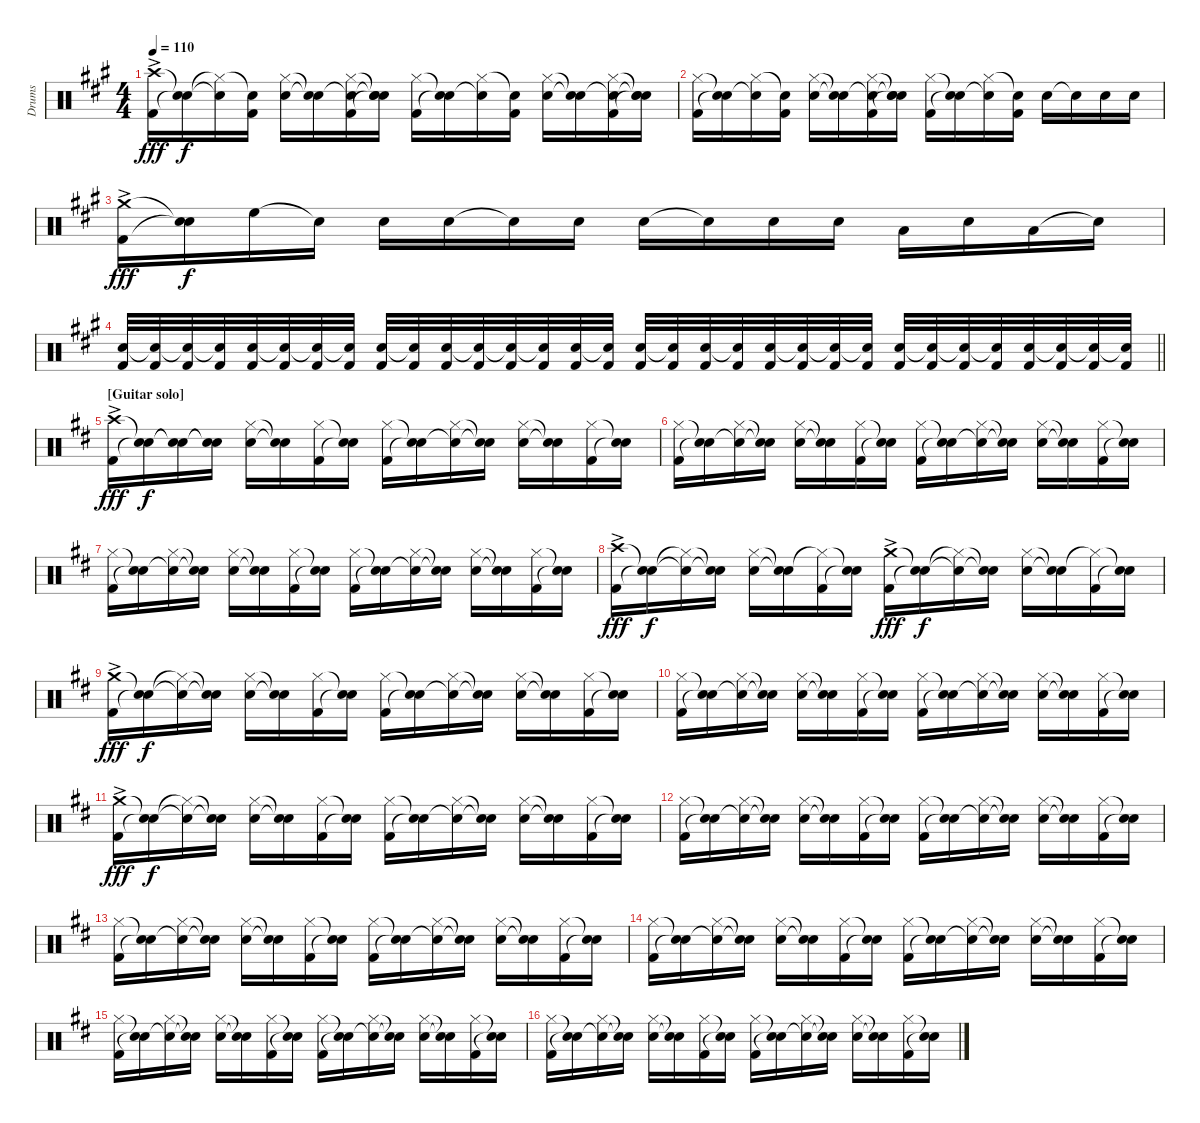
\track ("Drums" "Drums") {instrument percussion}
\staff {score}
\articulation defaults
\ts (4 4)
\tempo 110
\clef neutral
\ks a
("Crash high (hit)"{ac} "Kick (hit) 2").16{dy fff} ("Snare (hit)"{t} "Snare (hit)"{t}).16{dy f} ("Hi-Hat (closed)"{t} "Snare (hit)"{t}).16 ("Snare (hit)"{t} "Kick (hit) 2").16 ("Hi-Hat (closed)" "Snare (hit) 2").16 ("Snare (hit)"{t} "Snare (hit)"{t}).16 ("Hi-Hat (closed)" "Snare (hit)"{t} "Kick (hit) 2").16 ("Snare (hit)"{t} "Snare (hit)"{t} "Snare (hit)"{t}).16 ("Hi-Hat (closed)" "Kick (hit) 2").16 ("Snare (hit)"{t} "Snare (hit)"{t}).16 ("Hi-Hat (closed)" "Snare (hit)"{t}).16 ("Snare (hit)"{t} "Kick (hit) 2").16 ("Hi-Hat (closed)" "Snare (hit) 2").16 ("Snare (hit)"{t} "Snare (hit)"{t}).16 ("Hi-Hat (closed)" "Snare (hit)"{t} "Kick (hit) 2").16 ("Snare (hit)"{t} "Snare (hit)"{t} "Snare (hit)"{t}).16 |
("Hi-Hat (closed)" "Kick (hit) 2").16 ("Snare (hit)"{t} "Snare (hit)"{t}).16 ("Hi-Hat (closed)" "Snare (hit)"{t}).16 ("Snare (hit)"{t} "Kick (hit) 2").16 ("Hi-Hat (closed)" "Snare (hit) 2").16 ("Snare (hit)"{t} "Snare (hit)"{t}).16 ("Hi-Hat (closed)" "Snare (hit)"{t} "Kick (hit) 2").16 ("Snare (hit)"{t} "Snare (hit)"{t} "Snare (hit)"{t}).16 ("Hi-Hat (closed)" "Kick (hit) 2").16 ("Snare (hit)"{t} "Snare (hit)"{t}).16 ("Hi-Hat (closed)" "Snare (hit)"{t}).16 ("Snare (hit)"{t} "Kick (hit) 2").16 "Snare (hit) 2".16 "Snare (hit)"{t}.16 "Snare (hit) 2".16 "Snare (hit) 2".16 |
("Crash medium (hit)"{ac} "Kick (hit) 2").16{dy fff} ("Snare (hit)"{t} "Snare (hit)"{t}).16{dy f} "High Floor Tom (hit)".16 "Snare (hit)"{t}.16 "Snare (hit) 2".16 "Snare (hit) 2".16 "Snare (hit)"{t}.16 "Snare (hit) 2".16 "Snare (hit) 2".16 "Snare (hit)"{t}.16 "Snare (hit) 2".16 "Snare (hit) 2".16 "Low Tom (hit)".16 "Snare (hit) 2".16 "Low Tom (hit)".16 "Snare (hit)"{t}.16 |
\barLineRight lightlight
("Snare (hit) 2" "Kick (hit) 2").32 ("Snare (hit)"{t} "Kick (hit) 2").32 ("Snare (hit)"{t} "Kick (hit) 2").32 ("Snare (hit)"{t} "Kick (hit) 2").32 ("Snare (hit) 2" "Kick (hit) 2").32 ("Snare (hit)"{t} "Kick (hit) 2").32 ("Snare (hit)"{t} "Kick (hit) 2").32 ("Snare (hit)"{t} "Kick (hit) 2").32 ("Snare (hit) 2" "Kick (hit) 2").32 ("Snare (hit)"{t} "Kick (hit) 2").32 ("Snare (hit) 2" "Kick (hit) 2").32 ("Snare (hit)"{t} "Kick (hit) 2").32 ("Snare (hit)"{t} "Kick (hit) 2").32 ("Snare (hit)"{t} "Kick (hit) 2").32 ("Snare (hit) 2" "Kick (hit) 2").32 ("Snare (hit) 2"{t} "Kick (hit) 2").32 ("Snare (hit) 2" "Kick (hit) 2").32 ("Snare (hit)"{t} "Kick (hit) 2").32 ("Snare (hit) 2" "Kick (hit) 2").32 ("Snare (hit)"{t} "Kick (hit) 2").32 ("Snare (hit) 2" "Kick (hit) 2").32 ("Snare (hit)"{t} "Kick (hit) 2").32 ("Snare (hit)"{t} "Kick (hit) 2").32 ("Snare (hit)"{t} "Kick (hit) 2").32 ("Snare (hit) 2" "Kick (hit) 2").32 ("Snare (hit)"{t} "Kick (hit) 2").32 ("Snare (hit)"{t} "Kick (hit) 2").32 ("Snare (hit)"{t} "Kick (hit) 2").32 ("Snare (hit) 2" "Kick (hit) 2").32 ("Snare (hit)"{t} "Kick (hit) 2").32 ("Snare (hit)"{t} "Kick (hit) 2").32 ("Snare (hit)"{t} "Kick (hit) 2").32 |
\section ("" "[Guitar solo]")
\ks d
("Crash high (hit)"{ac} "Kick (hit) 2").16{dy fff} ("Snare (hit)"{t} "Snare (hit)"{t}).16{dy f} ("Snare (hit)"{t} "Snare (hit)"{t}).16 ("Snare (hit)"{t} "Snare (hit)"{t}).16 ("Hi-Hat (closed)" "Snare (hit) 2").16 ("Snare (hit)"{t} "Snare (hit)"{t}).16 ("Hi-Hat (closed)" "Kick (hit) 2").16 ("Snare (hit)"{t} "Snare (hit)"{t}).16 ("Hi-Hat (closed)" "Kick (hit) 2").16 ("Snare (hit)"{t} "Snare (hit)"{t}).16 ("Hi-Hat (closed)" "Snare (hit)"{t}).16 ("Snare (hit)"{t} "Snare (hit)"{t}).16 ("Hi-Hat (closed)" "Snare (hit) 2").16 ("Snare (hit)"{t} "Snare (hit)"{t}).16 ("Hi-Hat (closed)" "Kick (hit) 2").16 ("Snare (hit)"{t} "Snare (hit)"{t}).16 |
("Hi-Hat (closed)" "Kick (hit) 2").16 ("Snare (hit)"{t} "Snare (hit)"{t}).16 ("Hi-Hat (closed)" "Snare (hit)"{t}).16 ("Snare (hit)"{t} "Snare (hit)"{t}).16 ("Hi-Hat (closed)" "Snare (hit) 2").16 ("Snare (hit)"{t} "Snare (hit)"{t}).16 ("Hi-Hat (closed)" "Kick (hit) 2").16 ("Snare (hit)"{t} "Snare (hit)"{t}).16 ("Hi-Hat (closed)" "Kick (hit) 2").16 ("Snare (hit)"{t} "Snare (hit)"{t}).16 ("Hi-Hat (closed)" "Snare (hit)"{t}).16 ("Snare (hit)"{t} "Snare (hit)"{t}).16 ("Hi-Hat (closed)" "Snare (hit) 2").16 ("Snare (hit)"{t} "Snare (hit)"{t}).16 ("Hi-Hat (closed)" "Kick (hit) 2").16 ("Snare (hit)"{t} "Snare (hit)"{t}).16 |
("Hi-Hat (closed)" "Kick (hit) 2").16 ("Snare (hit)"{t} "Snare (hit)"{t}).16 ("Hi-Hat (closed)" "Snare (hit)"{t}).16 ("Snare (hit)"{t} "Snare (hit)"{t}).16 ("Hi-Hat (closed)" "Snare (hit) 2").16 ("Snare (hit)"{t} "Snare (hit)"{t}).16 ("Hi-Hat (closed)" "Kick (hit) 2").16 ("Snare (hit)"{t} "Snare (hit)"{t}).16 ("Hi-Hat (closed)" "Kick (hit) 2").16 ("Snare (hit)"{t} "Snare (hit)"{t}).16 ("Hi-Hat (closed)" "Snare (hit)"{t}).16 ("Snare (hit)"{t} "Snare (hit)"{t}).16 ("Hi-Hat (closed)" "Snare (hit) 2").16 ("Snare (hit)"{t} "Snare (hit)"{t}).16 ("Hi-Hat (closed)" "Kick (hit) 2").16 ("Snare (hit)"{t} "Snare (hit)"{t}).16 |
("Crash high (hit)"{ac} "Kick (hit) 2").16{dy fff} ("Snare (hit)"{t} "Snare (hit)"{t}).16{dy f} ("Hi-Hat (closed)"{t} "Snare (hit)"{t}).16 ("Snare (hit)"{t} "Snare (hit)"{t}).16 ("Hi-Hat (closed)" "Snare (hit) 2").16 ("Snare (hit)"{t} "Snare (hit)"{t}).16 ("Hi-Hat (closed)"{t} "Kick (hit) 2").16 ("Snare (hit)"{t} "Snare (hit)"{t}).16 ("Crash medium (hit)"{ac} "Kick (hit) 2").16{dy fff} ("Snare (hit)"{t} "Snare (hit)"{t}).16{dy f} ("Hi-Hat (closed)"{t} "Snare (hit)"{t}).16 ("Snare (hit)"{t} "Snare (hit)"{t}).16 ("Hi-Hat (closed)" "Snare (hit) 2").16 ("Snare (hit)"{t} "Snare (hit)"{t}).16 ("Hi-Hat (closed)"{t} "Kick (hit) 2").16 ("Snare (hit)"{t} "Snare (hit)"{t}).16 |
("Crash medium (hit)"{ac} "Kick (hit) 2").16{dy fff} ("Snare (hit)"{t} "Snare (hit)"{t}).16{dy f} ("Hi-Hat (closed)"{t} "Snare (hit)"{t}).16 ("Snare (hit)"{t} "Snare (hit)"{t}).16 ("Hi-Hat (closed)" "Snare (hit) 2").16 ("Snare (hit)"{t} "Snare (hit)"{t}).16 ("Hi-Hat (closed)" "Kick (hit) 2").16 ("Snare (hit)"{t} "Snare (hit)"{t}).16 ("Hi-Hat (closed)" "Kick (hit) 2").16 ("Snare (hit)"{t} "Snare (hit)"{t}).16 ("Hi-Hat (closed)" "Snare (hit)"{t}).16 ("Snare (hit)"{t} "Snare (hit)"{t}).16 ("Hi-Hat (closed)" "Snare (hit) 2").16 ("Snare (hit)"{t} "Snare (hit)"{t}).16 ("Hi-Hat (closed)" "Kick (hit) 2").16 ("Snare (hit)"{t} "Snare (hit)"{t}).16 |
("Hi-Hat (closed)" "Kick (hit) 2").16 ("Snare (hit)"{t} "Snare (hit)"{t}).16 ("Hi-Hat (closed)" "Snare (hit)"{t}).16 ("Snare (hit)"{t} "Snare (hit)"{t}).16 ("Hi-Hat (closed)" "Snare (hit) 2").16 ("Snare (hit)"{t} "Snare (hit)"{t}).16 ("Hi-Hat (closed)" "Kick (hit) 2").16 ("Snare (hit)"{t} "Snare (hit)"{t}).16 ("Hi-Hat (closed)" "Kick (hit) 2").16 ("Snare (hit)"{t} "Snare (hit)"{t}).16 ("Hi-Hat (closed)" "Snare (hit)"{t}).16 ("Snare (hit)"{t} "Snare (hit)"{t}).16 ("Hi-Hat (closed)" "Snare (hit) 2").16 ("Snare (hit)"{t} "Snare (hit)"{t}).16 ("Hi-Hat (closed)" "Kick (hit) 2").16 ("Snare (hit)"{t} "Snare (hit)"{t}).16 |
("Crash medium (hit)"{ac} "Kick (hit) 2").16{dy fff} ("Snare (hit)"{t} "Snare (hit)"{t}).16{dy f} ("Hi-Hat (closed)"{t} "Snare (hit)"{t}).16 ("Snare (hit)"{t} "Snare (hit)"{t}).16 ("Hi-Hat (closed)" "Snare (hit) 2").16 ("Snare (hit)"{t} "Snare (hit)"{t}).16 ("Hi-Hat (closed)" "Kick (hit) 2").16 ("Snare (hit)"{t} "Snare (hit)"{t}).16 ("Hi-Hat (closed)" "Kick (hit) 2").16 ("Snare (hit)"{t} "Snare (hit)"{t}).16 ("Hi-Hat (closed)" "Snare (hit)"{t}).16 ("Snare (hit)"{t} "Snare (hit)"{t}).16 ("Hi-Hat (closed)" "Snare (hit) 2").16 ("Snare (hit)"{t} "Snare (hit)"{t}).16 ("Hi-Hat (closed)" "Kick (hit) 2").16 ("Snare (hit)"{t} "Snare (hit)"{t}).16 |
("Hi-Hat (closed)" "Kick (hit) 2").16 ("Snare (hit)"{t} "Snare (hit)"{t}).16 ("Hi-Hat (closed)" "Snare (hit)"{t}).16 ("Snare (hit)"{t} "Snare (hit)"{t}).16 ("Hi-Hat (closed)" "Snare (hit) 2").16 ("Snare (hit)"{t} "Snare (hit)"{t}).16 ("Hi-Hat (closed)" "Kick (hit) 2").16 ("Snare (hit)"{t} "Snare (hit)"{t}).16 ("Hi-Hat (closed)" "Kick (hit) 2").16 ("Snare (hit)"{t} "Snare (hit)"{t}).16 ("Hi-Hat (closed)" "Snare (hit)"{t}).16 ("Snare (hit)"{t} "Snare (hit)"{t}).16 ("Hi-Hat (closed)" "Snare (hit) 2").16 ("Snare (hit)"{t} "Snare (hit)"{t}).16 ("Hi-Hat (closed)" "Kick (hit) 2").16 ("Snare (hit)"{t} "Snare (hit)"{t}).16 |
("Hi-Hat (closed)" "Kick (hit) 2").16 ("Snare (hit)"{t} "Snare (hit)"{t}).16 ("Hi-Hat (closed)" "Snare (hit)"{t}).16 ("Snare (hit)"{t} "Snare (hit)"{t}).16 ("Hi-Hat (closed)" "Snare (hit) 2").16 ("Snare (hit)"{t} "Snare (hit)"{t}).16 ("Hi-Hat (closed)" "Kick (hit) 2").16 ("Snare (hit)"{t} "Snare (hit)"{t}).16 ("Hi-Hat (closed)" "Kick (hit) 2").16 ("Snare (hit)"{t} "Snare (hit)"{t}).16 ("Hi-Hat (closed)" "Snare (hit)"{t}).16 ("Snare (hit)"{t} "Snare (hit)"{t}).16 ("Hi-Hat (closed)" "Snare (hit) 2").16 ("Snare (hit)"{t} "Snare (hit)"{t}).16 ("Hi-Hat (closed)" "Kick (hit) 2").16 ("Snare (hit)"{t} "Snare (hit)"{t}).16 |
("Hi-Hat (closed)" "Kick (hit) 2").16 ("Snare (hit)"{t} "Snare (hit)"{t}).16 ("Hi-Hat (closed)" "Snare (hit)"{t}).16 ("Snare (hit)"{t} "Snare (hit)"{t}).16 ("Hi-Hat (closed)" "Snare (hit) 2").16 ("Snare (hit)"{t} "Snare (hit)"{t}).16 ("Hi-Hat (closed)" "Kick (hit) 2").16 ("Snare (hit)"{t} "Snare (hit)"{t}).16 ("Hi-Hat (closed)" "Kick (hit) 2").16 ("Snare (hit)"{t} "Snare (hit)"{t}).16 ("Hi-Hat (closed)" "Snare (hit)"{t}).16 ("Snare (hit)"{t} "Snare (hit)"{t}).16 ("Hi-Hat (closed)" "Snare (hit) 2").16 ("Snare (hit)"{t} "Snare (hit)"{t}).16 ("Hi-Hat (closed)" "Kick (hit) 2").16 ("Snare (hit)"{t} "Snare (hit)"{t}).16 |
("Hi-Hat (closed)" "Kick (hit) 2").16 ("Snare (hit)"{t} "Snare (hit)"{t}).16 ("Hi-Hat (closed)" "Snare (hit)"{t}).16 ("Snare (hit)"{t} "Snare (hit)"{t}).16 ("Hi-Hat (closed)" "Snare (hit) 2").16 ("Snare (hit)"{t} "Snare (hit)"{t}).16 ("Hi-Hat (closed)" "Kick (hit) 2").16 ("Snare (hit)"{t} "Snare (hit)"{t}).16 ("Hi-Hat (closed)" "Kick (hit) 2").16 ("Snare (hit)"{t} "Snare (hit)"{t}).16 ("Hi-Hat (closed)" "Snare (hit)"{t}).16 ("Snare (hit)"{t} "Snare (hit)"{t}).16 ("Hi-Hat (closed)" "Snare (hit) 2").16 ("Snare (hit)"{t} "Snare (hit)"{t}).16 ("Hi-Hat (closed)" "Kick (hit) 2").16 ("Snare (hit)"{t} "Snare (hit)"{t}).16 |
("Hi-Hat (closed)" "Kick (hit) 2").16 ("Snare (hit)"{t} "Snare (hit)"{t}).16 ("Hi-Hat (closed)" "Snare (hit)"{t}).16 ("Snare (hit)"{t} "Snare (hit)"{t}).16 ("Hi-Hat (closed)" "Snare (hit) 2").16 ("Snare (hit)"{t} "Snare (hit)"{t}).16 ("Hi-Hat (closed)" "Kick (hit) 2").16 ("Snare (hit)"{t} "Snare (hit)"{t}).16 ("Hi-Hat (closed)" "Kick (hit) 2").16 ("Snare (hit)"{t} "Snare (hit)"{t}).16 ("Hi-Hat (closed)" "Snare (hit)"{t}).16 ("Snare (hit)"{t} "Snare (hit)"{t}).16 ("Hi-Hat (closed)" "Snare (hit) 2").16 ("Snare (hit)"{t} "Snare (hit)"{t}).16 ("Hi-Hat (closed)" "Kick (hit) 2").16 ("Snare (hit)"{t} "Snare (hit)"{t}).16
